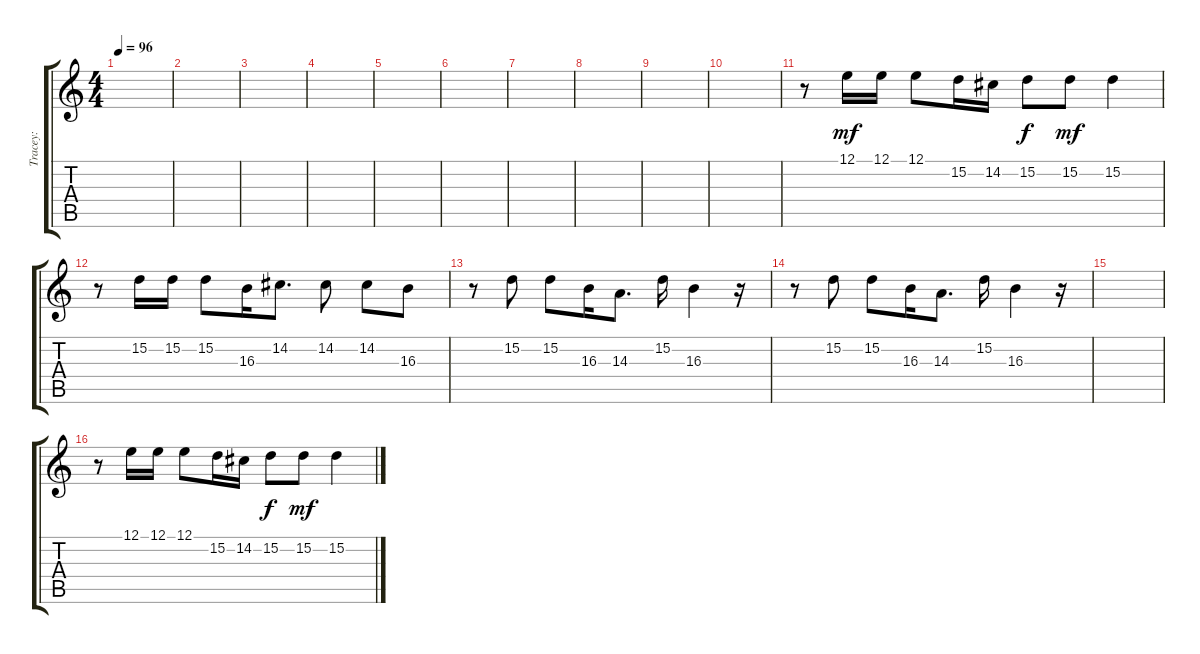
\track ("Tracey:     Back" "Tracey:   ") {instrument pad4choir}
\staff {score tabs}
\tuning (E4 B3 G3 D3 A2 E2) {hide}
\ts (4 4)
\tempo 96
\clef g2
\ks c
|
|
|
|
|
|
|
|
|
|
r.8 12.1.16{dy mf} 12.1.16 12.1.8 15.2.16 14.2.16 15.2.8{dy f} 15.2.8{dy mf} 15.2.4 |
r.8 15.2.16 15.2.16 15.2.8 16.3.16 14.2.8{d} 14.2.8 14.2.8 16.3.8 |
r.8 15.2.8 15.2.8 16.3.16 14.3.8{d} 15.2.16 16.3.4 r.16 |
r.8 15.2.8 15.2.8 16.3.16 14.3.8{d} 15.2.16 16.3.4 r.16 |
|
r.8 12.1.16 12.1.16 12.1.8 15.2.16 14.2.16 15.2.8{dy f} 15.2.8{dy mf} 15.2.4
